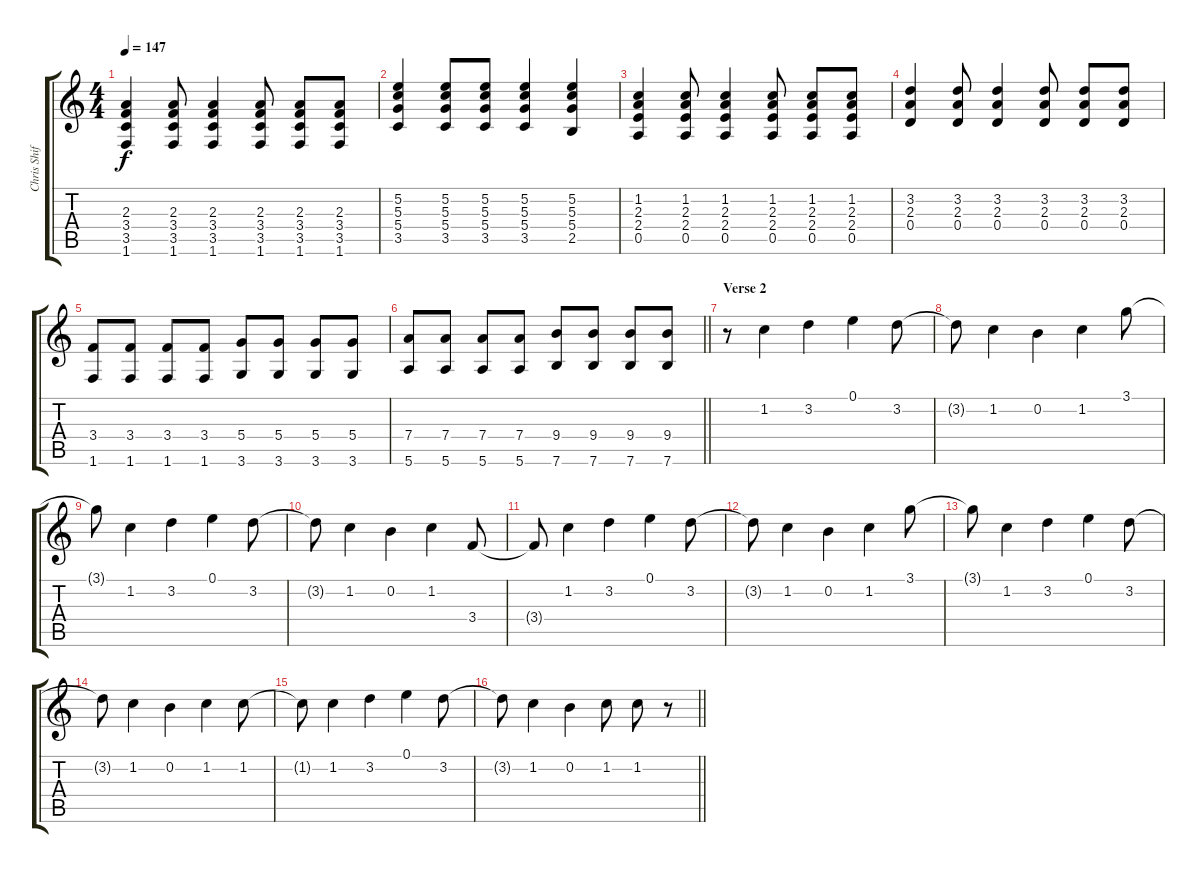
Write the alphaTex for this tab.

\track ("Chris Shifflet - Lead Guitar" "Chris Shif") {instrument distortionguitar}
\staff {score tabs}
\tuning (E4 B3 G3 D3 A2 E2) {hide}
\ts (4 4)
\tempo 147
\clef g2
\ks c
(2.3 3.4 3.5 1.6).4{dy f} (2.3 3.4 3.5 1.6).8 (2.3 3.4 3.5 1.6).4 (2.3 3.4 3.5 1.6).8 (2.3 3.4 3.5 1.6).8 (2.3 3.4 3.5 1.6).8 |
(5.2 5.3 5.4 3.5).4 (5.2 5.3 5.4 3.5).8 (5.2 5.3 5.4 3.5).8 (5.2 5.3 5.4 3.5).4 (5.2 5.3 5.4 2.5).4 |
(1.2 2.3 2.4 0.5).4 (1.2 2.3 2.4 0.5).8 (1.2 2.3 2.4 0.5).4 (1.2 2.3 2.4 0.5).8 (1.2 2.3 2.4 0.5).8 (1.2 2.3 2.4 0.5).8 |
(3.2 2.3 0.4).4 (3.2 2.3 0.4).8 (3.2 2.3 0.4).4 (3.2 2.3 0.4).8 (3.2 2.3 0.4).8 (3.2 2.3 0.4).8 |
(3.4 1.6).8 (3.4 1.6).8 (3.4 1.6).8 (3.4 1.6).8 (5.4 3.6).8 (5.4 3.6).8 (5.4 3.6).8 (5.4 3.6).8 |
\barLineRight lightlight
(7.4 5.6).8 (7.4 5.6).8 (7.4 5.6).8 (7.4 5.6).8 (9.4 7.6).8 (9.4 7.6).8 (9.4 7.6).8 (9.4 7.6).8 |
\section ("" "Verse 2")
r.8 1.2.4 3.2.4 0.1.4 3.2.8 |
3.2{t}.8 1.2.4 0.2.4 1.2.4 3.1.8 |
3.1{t}.8 1.2.4 3.2.4 0.1.4 3.2.8 |
3.2{t}.8 1.2.4 0.2.4 1.2.4 3.4.8 |
3.4{t}.8 1.2.4 3.2.4 0.1.4 3.2.8 |
3.2{t}.8 1.2.4 0.2.4 1.2.4 3.1.8 |
3.1{t}.8 1.2.4 3.2.4 0.1.4 3.2.8 |
3.2{t}.8 1.2.4 0.2.4 1.2.4 1.2.8 |
1.2{t}.8 1.2.4 3.2.4 0.1.4 3.2.8 |
\barLineRight lightlight
3.2{t}.8 1.2.4 0.2.4 1.2.8 1.2.8 r.8
